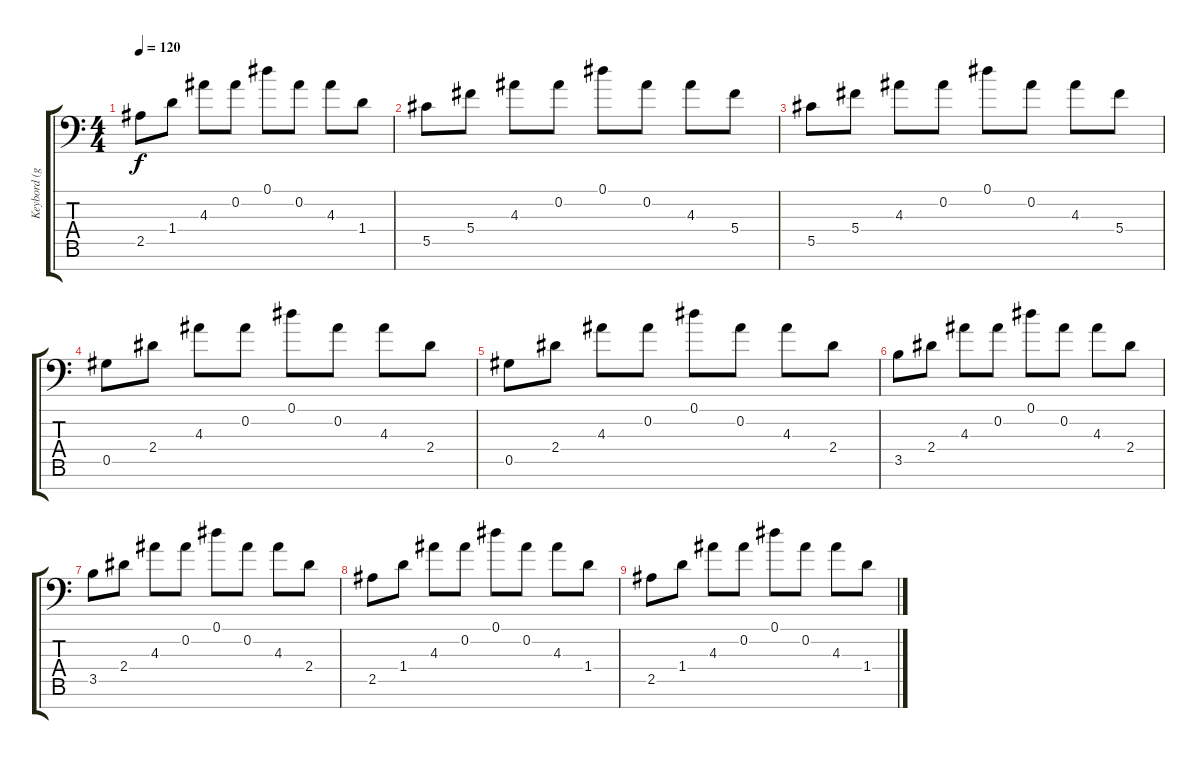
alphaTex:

\track ("Keybord (guitar sound)" "Keybord (g") {instrument acousticguitarnylon}
\staff {score tabs}
\tuning (Eb4 Bb3 Gb3 Db3 Ab2 Eb2 Bb1) {hide}
\ts (4 4)
\tempo 120
\clef f4
\ks c
2.5.8{dy f} 1.4.8 4.3.8 0.2.8 0.1.8 0.2.8 4.3.8 1.4.8 |
5.5.8{instrument acousticguitarsteel} 5.4.8 4.3.8 0.2.8 0.1.8 0.2.8 4.3.8 5.4.8 |
5.5.8{instrument acousticguitarsteel} 5.4.8 4.3.8 0.2.8 0.1.8 0.2.8 4.3.8 5.4.8 |
0.5.8 2.4.8 4.3.8 0.2.8 0.1.8 0.2.8 4.3.8 2.4.8 |
0.5.8 2.4.8 4.3.8 0.2.8 0.1.8 0.2.8 4.3.8 2.4.8 |
3.5.8 2.4.8 4.3.8 0.2.8 0.1.8 0.2.8 4.3.8 2.4.8 |
3.5.8 2.4.8 4.3.8 0.2.8 0.1.8 0.2.8 4.3.8 2.4.8 |
2.5.8 1.4.8 4.3.8 0.2.8 0.1.8 0.2.8 4.3.8 1.4.8 |
2.5.8 1.4.8 4.3.8 0.2.8 0.1.8 0.2.8 4.3.8 1.4.8
